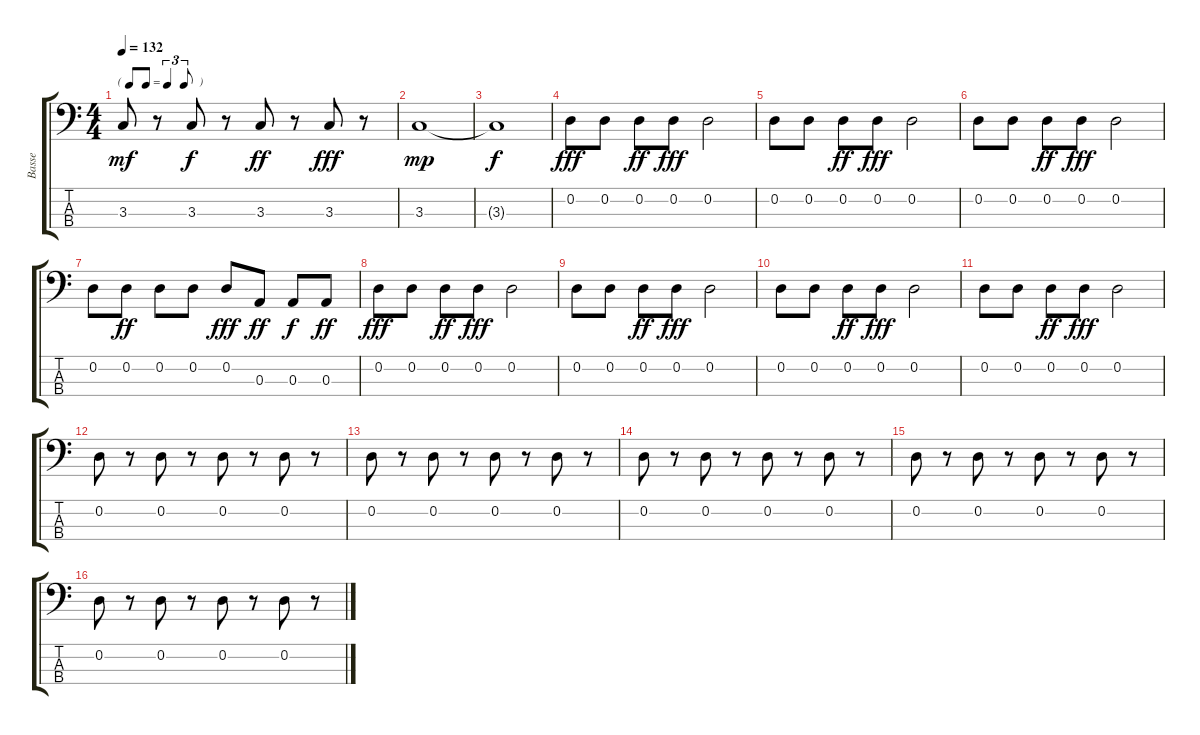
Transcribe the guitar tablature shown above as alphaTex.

\track ("Basse" "Basse") {instrument electricbassfinger}
\staff {score tabs}
\tuning (G2 D2 A1 E1) {hide}
\ts (4 4)
\tf triplet8th
\tempo 132
\clef f4
\ks c
3.3.8{dy mf} r.8 3.3.8{dy f} r.8 3.3.8{dy ff} r.8 3.3.8{dy fff} r.8 |
3.3.1{dy mp} |
3.3{t}.1{dy f} |
0.2.8{dy fff} 0.2.8 0.2.8{dy ff} 0.2.8{dy fff} 0.2.2 |
0.2.8 0.2.8 0.2.8{dy ff} 0.2.8{dy fff} 0.2.2 |
0.2.8 0.2.8 0.2.8{dy ff} 0.2.8{dy fff} 0.2.2 |
0.2.8 0.2.8{dy ff} 0.2.8 0.2.8 0.2.8{dy fff} 0.3.8{dy ff} 0.3.8{dy f} 0.3.8{dy ff} |
0.2.8{dy fff} 0.2.8 0.2.8{dy ff} 0.2.8{dy fff} 0.2.2 |
0.2.8 0.2.8 0.2.8{dy ff} 0.2.8{dy fff} 0.2.2 |
0.2.8 0.2.8 0.2.8{dy ff} 0.2.8{dy fff} 0.2.2 |
0.2.8 0.2.8 0.2.8{dy ff} 0.2.8{dy fff} 0.2.2 |
0.2.8 r.8 0.2.8 r.8 0.2.8 r.8 0.2.8 r.8 |
0.2.8 r.8 0.2.8 r.8 0.2.8 r.8 0.2.8 r.8 |
0.2.8 r.8 0.2.8 r.8 0.2.8 r.8 0.2.8 r.8 |
0.2.8 r.8 0.2.8 r.8 0.2.8 r.8 0.2.8 r.8 |
0.2.8 r.8 0.2.8 r.8 0.2.8 r.8 0.2.8 r.8
